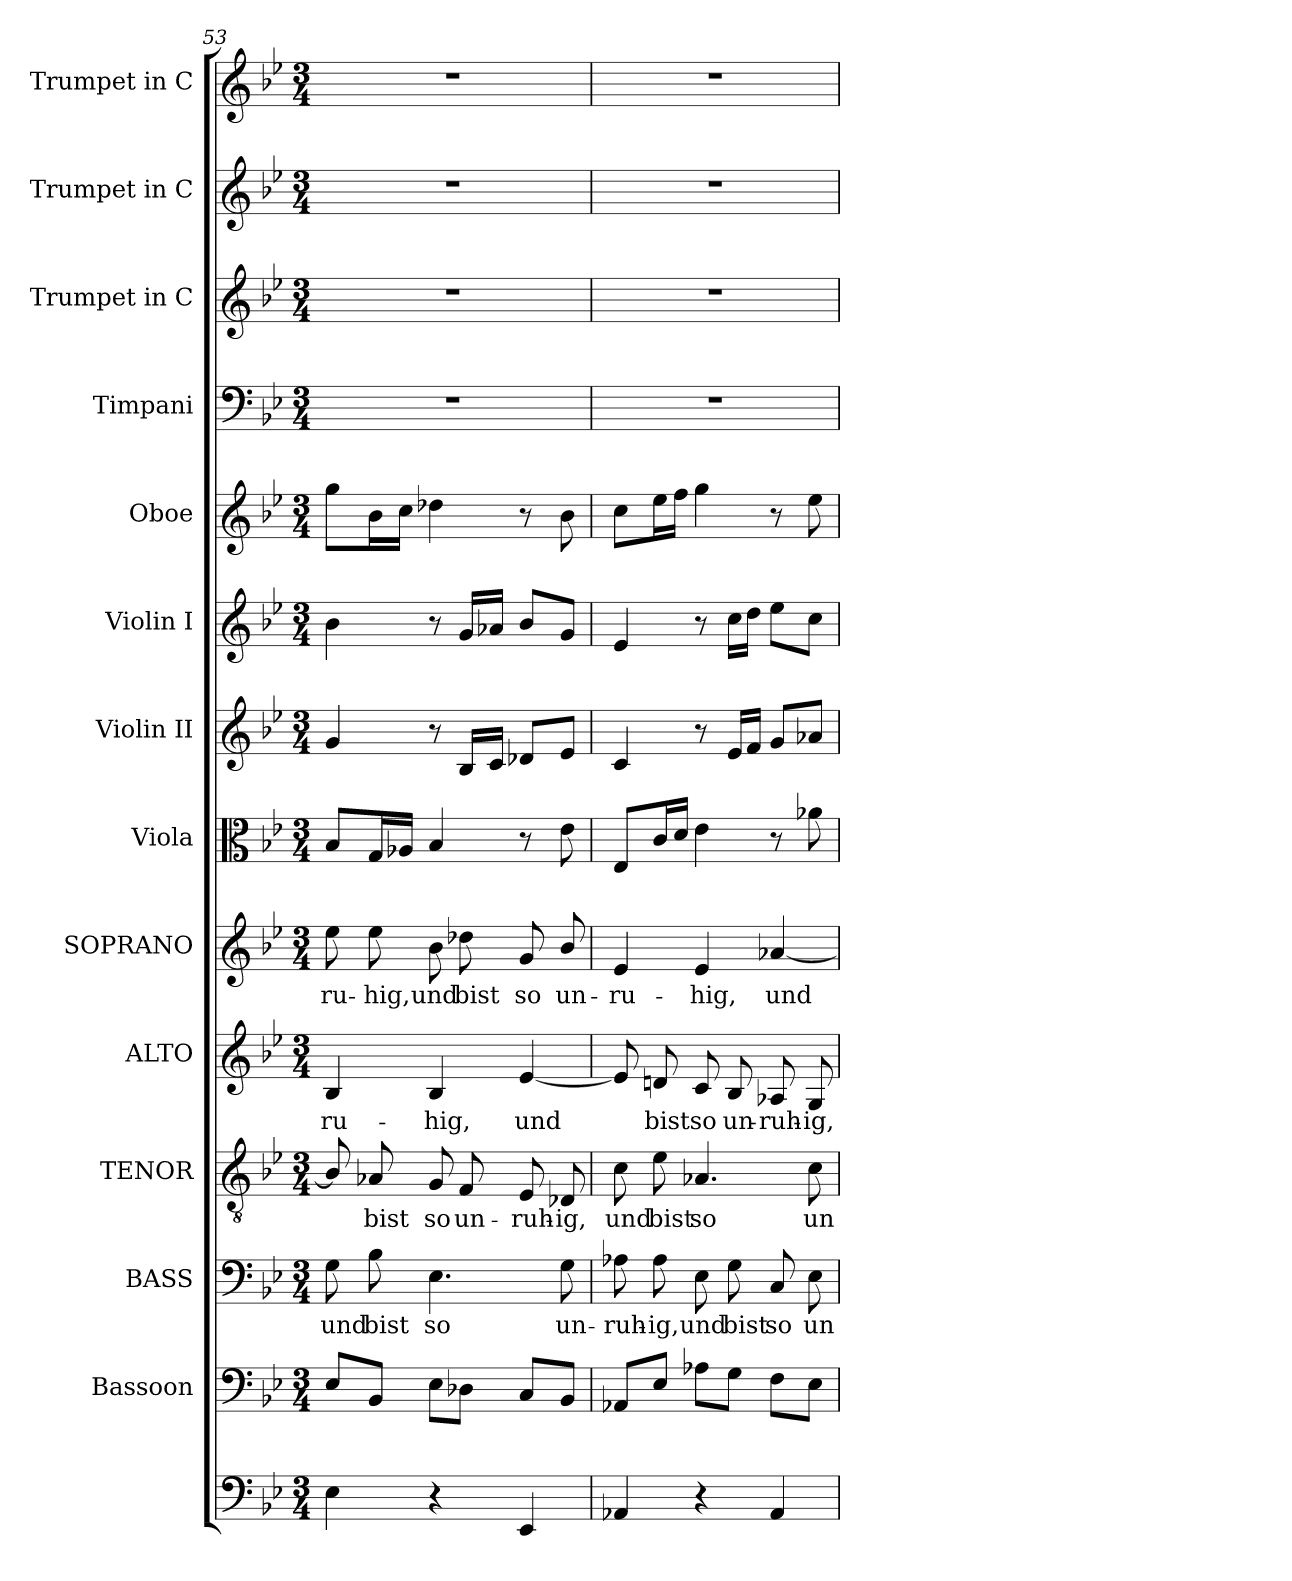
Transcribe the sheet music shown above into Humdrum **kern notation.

**kern	**kern	**kern	**text	**kern	**text	**kern	**text	**kern	**text	**kern	**kern	**kern	**kern	**kern	**kern	**kern	**kern
*part14	*part13	*part12	*part12	*part11	*part11	*part10	*part10	*part9	*part9	*part8	*part7	*part6	*part5	*part4	*part3	*part2	*part1
*staff14	*staff13	*staff12	*staff12	*staff11	*staff11	*staff10	*staff10	*staff9	*staff9	*staff8	*staff7	*staff6	*staff5	*staff4	*staff3	*staff2	*staff1
*	*I"Bassoon	*I"BASS	*	*I"TENOR	*	*I"ALTO	*	*I"SOPRANO	*	*I"Viola	*I"Violin II	*I"Violin I	*I"Oboe	*I"Timpani	*I"Trumpet in C	*I"Trumpet in C	*I"Trumpet in C
*	*	*	*	*	*	*I'Alto	*	*I'Soprano	*	*I'Viola	*I'Violin II	*I'Violin I	*I'Oboe	*I'Timp.	*	*	*
*clefF4	*clefF4	*clefF4	*	*clefGv2	*	*clefG2	*	*clefG2	*	*clefC3	*clefG2	*clefG2	*clefG2	*clefF4	*clefG2	*clefG2	*clefG2
*	*	*	*	*ITrd7c12	*	*	*	*	*	*	*	*	*	*	*	*	*
*k[b-e-]	*k[b-e-]	*k[b-e-]	*	*k[b-e-]	*	*k[b-e-]	*	*k[b-e-]	*	*k[b-e-]	*k[b-e-]	*k[b-e-]	*k[b-e-]	*k[b-e-]	*k[b-e-]	*k[b-e-]	*k[b-e-]
*B-:	*B-:	*B-:	*	*B-:	*	*B-:	*	*B-:	*	*B-:	*B-:	*B-:	*B-:	*B-:	*B-:	*B-:	*B-:
*M3/4	*M3/4	*M3/4	*	*M3/4	*	*M3/4	*	*M3/4	*	*M3/4	*M3/4	*M3/4	*M3/4	*M3/4	*M3/4	*M3/4	*M3/4
=53	=53	=53	=53	=53	=53	=53	=53	=53	=53	=53	=53	=53	=53	=53	=53	=53	=53
!	!	!	!LO:LY:b:color=#000000	!	!	!	!	!	!	!	!	!	!	!	!	!	!
!	!	!	!	!	!	!	!LO:LY:b:color=#000000	!	!	!	!	!	!	!	!	!	!
!	!	!	!	!	!	!	!	!	!LO:LY:b:color=#000000	!	!	!	!	!LO:N:vis=1	!LO:N:vis=1	!LO:N:vis=1	!LO:N:vis=1
4E-i\	8E-i/L	8Gi\	und	8BB-i/]	.	4B-i/	-ru-	8ee-i\	-ru-	8B-i/L	4gi/	4b-i\	8ggi\L	2.r	2.r	2.r	2.r
!	!	!	!LO:LY:b:color=#000000	!	!	!	!	!	!	!	!	!	!	!	!	!	!
!	!	!	!	!	!LO:LY:b:color=#000000	!	!	!	!	!	!	!	!	!	!	!	!
!	!	!	!	!	!	!	!	!	!LO:LY:b:color=#000000	!	!	!	!	!	!	!	!
.	8BB-i/J	8B-i\	bist	8AA-Xi/	bist	.	.	8ee-i\	-hig,	16Gi/L	.	.	16b-i\L	.	.	.	.
.	.	.	.	.	.	.	.	.	.	16A-Xi/JJ	.	.	16cci\JJ	.	.	.	.
!	!	!	!LO:LY:b:color=#000000	!	!	!	!	!	!	!	!	!	!	!	!	!	!
!	!	!	!	!	!LO:LY:b:color=#000000	!	!	!	!	!	!	!	!	!	!	!	!
!	!	!	!	!	!	!	!LO:LY:b:color=#000000	!	!	!	!	!	!	!	!	!	!
!	!	!	!	!	!	!	!	!	!LO:LY:b:color=#000000	!	!	!	!	!	!	!	!
4r	8E-i\L	4.E-i\	so	8GGi/	so	4B-i/	-hig,	8b-i\	und	4B-i/	8r	8r	4dd-Xi\	.	.	.	.
!	!	!	!	!	!LO:LY:b:color=#000000	!	!	!	!	!	!	!	!	!	!	!	!
!	!	!	!	!	!	!	!	!	!LO:LY:b:color=#000000	!	!	!	!	!	!	!	!
.	8D-Xi\J	.	.	8FFi/	un-	.	.	8dd-Xi\	bist	.	16B-i/LL	16gi/LL	.	.	.	.	.
.	.	.	.	.	.	.	.	.	.	.	16ci/JJ	16a-Xi/JJ	.	.	.	.	.
!	!	!	!	!	!LO:LY:b:color=#000000	!	!	!	!	!	!	!	!	!	!	!	!
!	!	!	!	!	!	!	!LO:LY:b:color=#000000	!	!	!	!	!	!	!	!	!	!
!	!	!	!	!	!	!	!	!	!LO:LY:b:color=#000000	!	!	!	!	!	!	!	!
4EE-i/	8Ci/L	.	.	8EE-i/	-ruh-	[4e-i/	und	8gi/	so	8r	8d-Xi/L	8b-i/L	8r	.	.	.	.
!	!	!	!LO:LY:b:color=#000000	!	!	!	!	!	!	!	!	!	!	!	!	!	!
!	!	!	!	!	!LO:LY:b:color=#000000	!	!	!	!	!	!	!	!	!	!	!	!
!	!	!	!	!	!	!	!	!	!LO:LY:b:color=#000000	!	!	!	!	!	!	!	!
.	8BB-i/J	8Gi\	un-	8DD-Xi/	-ig,	.	.	8b-i/	un-	8e-i\	8e-i/J	8gi/J	8b-i\	.	.	.	.
=54	=54	=54	=54	=54	=54	=54	=54	=54	=54	=54	=54	=54	=54	=54	=54	=54	=54
!	!	!	!LO:LY:b:color=#000000	!	!	!	!	!	!	!	!	!	!	!	!	!	!
!	!	!	!	!	!LO:LY:b:color=#000000	!	!	!	!	!	!	!	!	!	!	!	!
!	!	!	!	!	!	!	!	!	!LO:LY:b:color=#000000	!	!	!	!	!LO:N:vis=1	!LO:N:vis=1	!LO:N:vis=1	!LO:N:vis=1
4AA-Xi/	8AA-Xi/L	8A-Xi\	-ruh-	8Ci\	und	8e-i/]	.	4e-i/	-ru-	8E-i/L	4ci/	4e-i/	8cci\L	2.r	2.r	2.r	2.r
!	!	!	!LO:LY:b:color=#000000	!	!	!	!	!	!	!	!	!	!	!	!	!	!
!	!	!	!	!	!LO:LY:b:color=#000000	!	!	!	!	!	!	!	!	!	!	!	!
!	!	!	!	!	!	!	!LO:LY:b:color=#000000	!	!	!	!	!	!	!	!	!	!
.	8E-i/J	8A-i\	-ig,	8E-i\	bist	8dni/	bist	.	.	16ci/L	.	.	16ee-i\L	.	.	.	.
.	.	.	.	.	.	.	.	.	.	16di/JJ	.	.	16ffi\JJ	.	.	.	.
!	!	!	!LO:LY:b:color=#000000	!	!	!	!	!	!	!	!	!	!	!	!	!	!
!	!	!	!	!	!LO:LY:b:color=#000000	!	!	!	!	!	!	!	!	!	!	!	!
!	!	!	!	!	!	!	!LO:LY:b:color=#000000	!	!	!	!	!	!	!	!	!	!
!	!	!	!	!	!	!	!	!	!LO:LY:b:color=#000000	!	!	!	!	!	!	!	!
4r	8A-Xi\L	8E-i\	und	4.AA-Xi/	so	8ci/	so	4e-i/	-hig,	4e-i\	8r	8r	4ggi\	.	.	.	.
!	!	!	!LO:LY:b:color=#000000	!	!	!	!	!	!	!	!	!	!	!	!	!	!
!	!	!	!	!	!	!	!LO:LY:b:color=#000000	!	!	!	!	!	!	!	!	!	!
.	8Gi\J	8Gi\	bist	.	.	8B-i/	un-	.	.	.	16e-i/LL	16cci\LL	.	.	.	.	.
.	.	.	.	.	.	.	.	.	.	.	16fi/JJ	16ddi\JJ	.	.	.	.	.
!	!	!	!LO:LY:b:color=#000000	!	!	!	!	!	!	!	!	!	!	!	!	!	!
!	!	!	!	!	!	!	!LO:LY:b:color=#000000	!	!	!	!	!	!	!	!	!	!
!	!	!	!	!	!	!	!	!	!LO:LY:b:color=#000000	!	!	!	!	!	!	!	!
4AA-i/	8Fi\L	8Ci/	so	.	.	8A-Xi/	-ruh-	[4a-Xi/	und	8r	8gi/L	8ee-i\L	8r	.	.	.	.
!	!	!	!LO:LY:b:color=#000000	!	!	!	!	!	!	!	!	!	!	!	!	!	!
!	!	!	!	!	!LO:LY:b:color=#000000	!	!	!	!	!	!	!	!	!	!	!	!
!	!	!	!	!	!	!	!LO:LY:b:color=#000000	!	!	!	!	!	!	!	!	!	!
.	8E-i\J	8E-i\	un-	8Ci\	un-	8Gi/	-ig,	.	.	8a-Xi\	8a-Xi/J	8cci\J	8ee-i\	.	.	.	.
=	=	=	=	=	=	=	=	=	=	=	=	=	=	=	=	=	=
*-	*-	*-	*-	*-	*-	*-	*-	*-	*-	*-	*-	*-	*-	*-	*-	*-	*-
